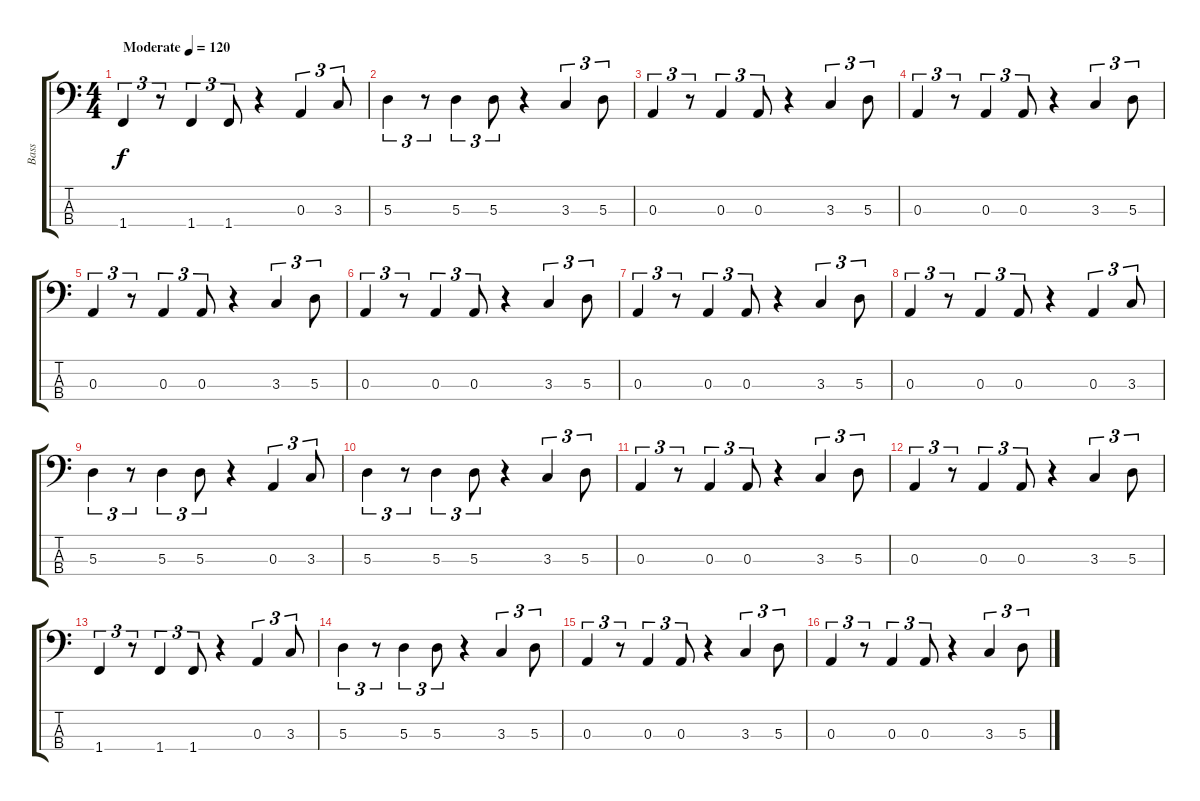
\track ("Bass" "Bass") {instrument electricbassfinger}
\staff {score tabs}
\tuning (G2 D2 A1 E1) {hide}
\ts (4 4)
\tempo (120 "Moderate")
\clef f4
\ks c
1.4.4{tu (3 2) dy f instrument electricbassfinger} r.8{tu (3 2)} 1.4.4{tu (3 2)} 1.4.8{tu (3 2)} r.4 0.3.4{tu (3 2)} 3.3.8{tu (3 2)} |
5.3.4{tu (3 2)} r.8{tu (3 2)} 5.3.4{tu (3 2)} 5.3.8{tu (3 2)} r.4 3.3.4{tu (3 2)} 5.3.8{tu (3 2)} |
0.3.4{tu (3 2)} r.8{tu (3 2)} 0.3.4{tu (3 2)} 0.3.8{tu (3 2)} r.4 3.3.4{tu (3 2)} 5.3.8{tu (3 2)} |
0.3.4{tu (3 2)} r.8{tu (3 2)} 0.3.4{tu (3 2)} 0.3.8{tu (3 2)} r.4 3.3.4{tu (3 2)} 5.3.8{tu (3 2)} |
0.3.4{tu (3 2)} r.8{tu (3 2)} 0.3.4{tu (3 2)} 0.3.8{tu (3 2)} r.4 3.3.4{tu (3 2)} 5.3.8{tu (3 2)} |
0.3.4{tu (3 2)} r.8{tu (3 2)} 0.3.4{tu (3 2)} 0.3.8{tu (3 2)} r.4 3.3.4{tu (3 2)} 5.3.8{tu (3 2)} |
0.3.4{tu (3 2)} r.8{tu (3 2)} 0.3.4{tu (3 2)} 0.3.8{tu (3 2)} r.4 3.3.4{tu (3 2)} 5.3.8{tu (3 2)} |
0.3.4{tu (3 2)} r.8{tu (3 2)} 0.3.4{tu (3 2)} 0.3.8{tu (3 2)} r.4 0.3.4{tu (3 2)} 3.3.8{tu (3 2)} |
5.3.4{tu (3 2)} r.8{tu (3 2)} 5.3.4{tu (3 2)} 5.3.8{tu (3 2)} r.4 0.3.4{tu (3 2)} 3.3.8{tu (3 2)} |
5.3.4{tu (3 2)} r.8{tu (3 2)} 5.3.4{tu (3 2)} 5.3.8{tu (3 2)} r.4 3.3.4{tu (3 2)} 5.3.8{tu (3 2)} |
0.3.4{tu (3 2)} r.8{tu (3 2)} 0.3.4{tu (3 2)} 0.3.8{tu (3 2)} r.4 3.3.4{tu (3 2)} 5.3.8{tu (3 2)} |
0.3.4{tu (3 2)} r.8{tu (3 2)} 0.3.4{tu (3 2)} 0.3.8{tu (3 2)} r.4 3.3.4{tu (3 2)} 5.3.8{tu (3 2)} |
1.4.4{tu (3 2)} r.8{tu (3 2)} 1.4.4{tu (3 2)} 1.4.8{tu (3 2)} r.4 0.3.4{tu (3 2)} 3.3.8{tu (3 2)} |
5.3.4{tu (3 2)} r.8{tu (3 2)} 5.3.4{tu (3 2)} 5.3.8{tu (3 2)} r.4 3.3.4{tu (3 2)} 5.3.8{tu (3 2)} |
0.3.4{tu (3 2)} r.8{tu (3 2)} 0.3.4{tu (3 2)} 0.3.8{tu (3 2)} r.4 3.3.4{tu (3 2)} 5.3.8{tu (3 2)} |
0.3.4{tu (3 2)} r.8{tu (3 2)} 0.3.4{tu (3 2)} 0.3.8{tu (3 2)} r.4 3.3.4{tu (3 2)} 5.3.8{tu (3 2)}
